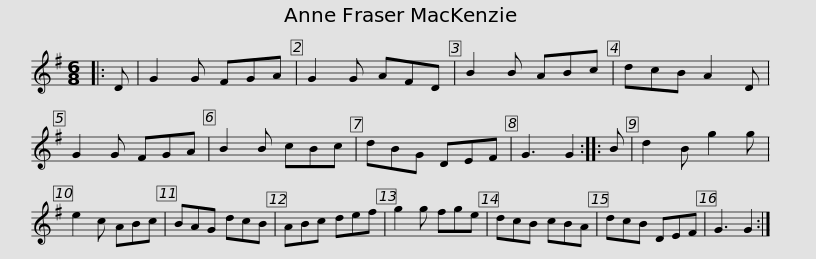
X:1
L:1/8
M:6/8
I:linebreak $
K:G
V:1 treble
V:1
|: D | G2 G FGA | G2 G AFD | B2 B ABc | dcB A2 D | %5
 G2 G FGA | B2 B cBc | dBG DEF | G3 G2 ::$ B | %10
 d2 B g2 g | e2 c ABc | BAG dcB | ABc def | g2 g fge | %15
 dcB cBA | dcB DEF | G3 G2 :| %18
